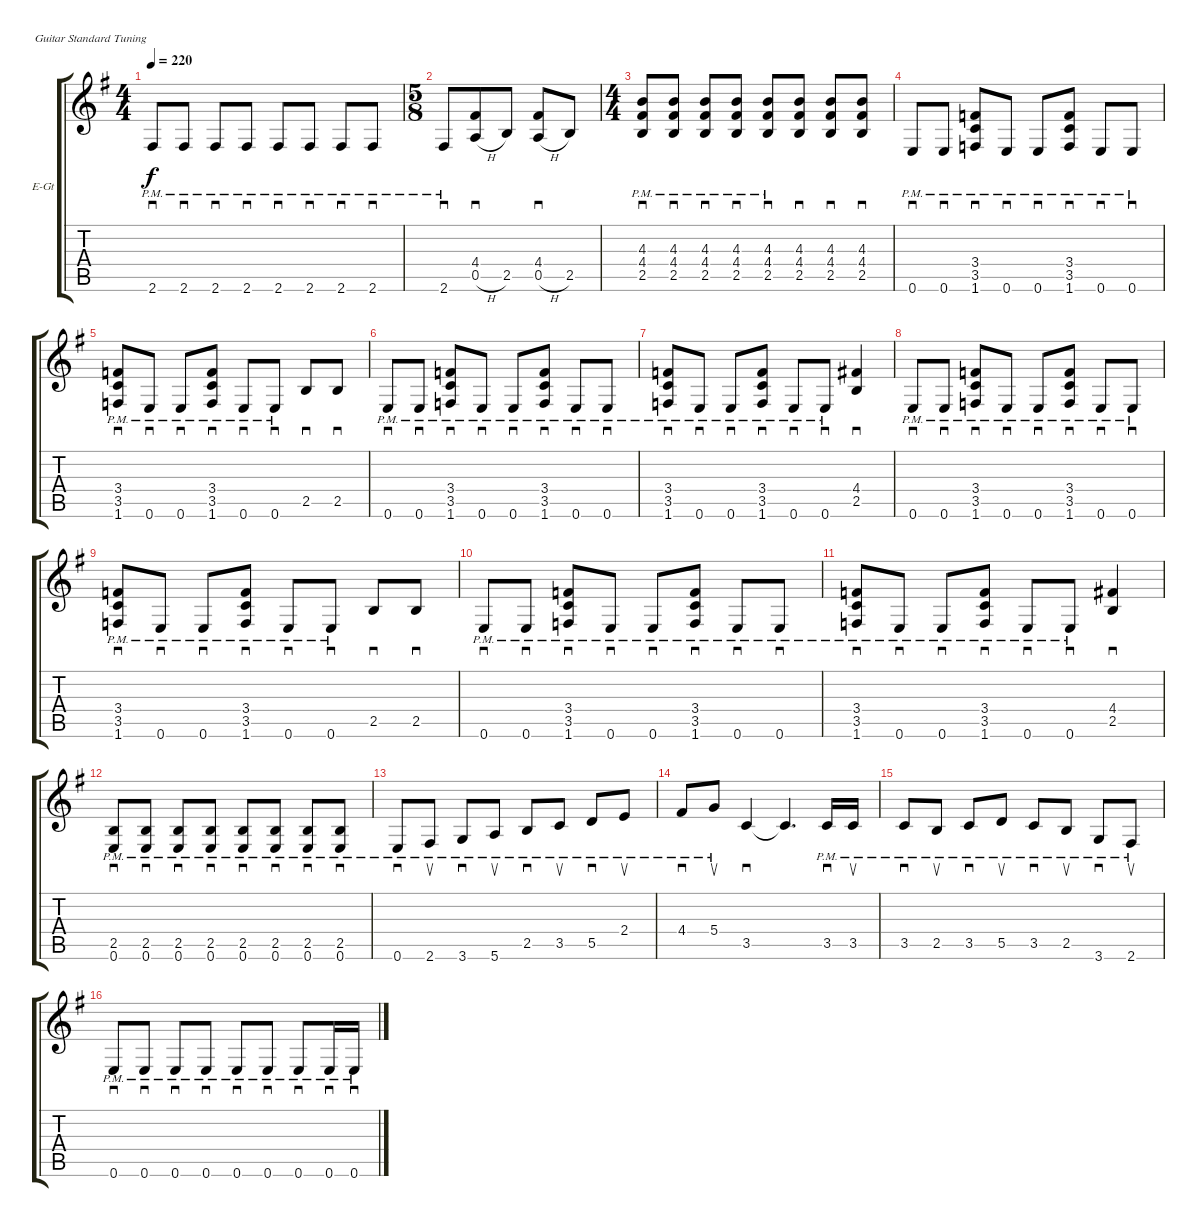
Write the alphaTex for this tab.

\defaultSystemsLayout 4
\bracketExtendMode groupsimilarinstruments
\firstSystemTrackNameOrientation horizontal
\otherSystemsTrackNameOrientation horizontal
\chordDiagramsInScore
\track ("James H." "E-Gt") {instrument overdrivenguitar}
\staff {score tabs}
\tuning (E4 B3 G3 D3 A2 E2)
\ts (4 4)
\tempo 220
\clef g2
\ks g
2.6{pm}.8{sd dy f} 2.6{pm}.8{sd} 2.6{pm}.8{sd} 2.6{pm}.8{sd} 2.6{pm}.8{sd} 2.6{pm}.8{sd} 2.6{pm}.8{sd} 2.6{pm}.8{sd} |
\ts (5 8)
2.6{pm}.8{sd} (0.5{h} 4.4).8{sd} 2.5.8 (0.5{h} 4.4).8{sd} 2.5.8 |
\ts (4 4)
(2.5{pm} 4.4 4.3).8{sd} (2.5{pm} 4.4 4.3).8{sd} (2.5{pm} 4.4 4.3).8{sd} (2.5{pm} 4.4 4.3).8{sd} (2.5{pm} 4.4 4.3).8{sd} (2.5 4.4 4.3).8{sd} (2.5 4.4 4.3).8{sd} (2.5 4.4 4.3).8{sd} |
0.6{pm}.8{sd} 0.6{pm}.8{sd} (1.6{pm} 3.5{pm} 3.4{pm}).8{sd} 0.6{pm}.8{sd} 0.6{pm}.8{sd} (1.6{pm} 3.5{pm} 3.4{pm}).8{sd} 0.6{pm}.8{sd} 0.6{pm}.8{sd} |
(1.6{pm} 3.5{pm} 3.4{pm}).8{sd} 0.6{pm}.8{sd} 0.6{pm}.8{sd} (1.6{pm} 3.5{pm} 3.4{pm}).8{sd} 0.6{pm}.8{sd} 0.6{pm}.8{sd} 2.5.8{sd} 2.5.8{sd} |
0.6{pm}.8{sd} 0.6{pm}.8{sd} (1.6{pm} 3.5{pm} 3.4{pm}).8{sd} 0.6{pm}.8{sd} 0.6{pm}.8{sd} (1.6{pm} 3.5{pm} 3.4{pm}).8{sd} 0.6{pm}.8{sd} 0.6{pm}.8{sd} |
(1.6{pm} 3.5{pm} 3.4{pm}).8{sd} 0.6{pm}.8{sd} 0.6{pm}.8{sd} (1.6{pm} 3.5{pm} 3.4{pm}).8{sd} 0.6{pm}.8{sd} 0.6{pm}.8{sd} (2.5 4.4).4{sd} |
0.6{pm}.8{sd} 0.6{pm}.8{sd} (1.6{pm} 3.5{pm} 3.4{pm}).8{sd} 0.6{pm}.8{sd} 0.6{pm}.8{sd} (1.6{pm} 3.5{pm} 3.4{pm}).8{sd} 0.6{pm}.8{sd} 0.6{pm}.8{sd} |
(1.6{pm} 3.5{pm} 3.4{pm}).8{sd} 0.6{pm}.8{sd} 0.6{pm}.8{sd} (1.6{pm} 3.5{pm} 3.4{pm}).8{sd} 0.6{pm}.8{sd} 0.6{pm}.8{sd} 2.5.8{sd} 2.5.8{sd} |
0.6{pm}.8{sd} 0.6{pm}.8{sd} (1.6{pm} 3.5{pm} 3.4{pm}).8{sd} 0.6{pm}.8{sd} 0.6{pm}.8{sd} (1.6{pm} 3.5{pm} 3.4{pm}).8{sd} 0.6{pm}.8{sd} 0.6{pm}.8{sd} |
(1.6{pm} 3.5{pm} 3.4{pm}).8{sd} 0.6{pm}.8{sd} 0.6{pm}.8{sd} (1.6{pm} 3.5{pm} 3.4{pm}).8{sd} 0.6{pm}.8{sd} 0.6{pm}.8{sd} (2.5 4.4).4{sd} |
(0.6{pm} 2.5{pm}).8{sd} (0.6{pm} 2.5{pm}).8{sd} (0.6{pm} 2.5{pm}).8{sd} (2.5{pm} 0.6{pm}).8{sd} (0.6{pm} 2.5{pm}).8{sd} (2.5{pm} 0.6{pm}).8{sd} (0.6{pm} 2.5{pm}).8{sd} (2.5{pm} 0.6{pm}).8{sd} |
0.6{pm}.8{sd} 2.6{pm}.8{su} 3.6{pm}.8{sd} 5.6{pm}.8{su} 2.5{pm}.8{sd} 3.5{pm}.8{su} 5.5{pm}.8{sd} 2.4{pm}.8{su} |
4.4{pm}.8{sd} 5.4{pm}.8{su} 3.5.4{sd} 3.5{t}.4{d} 3.5{pm}.16{sd} 3.5{pm}.16{su} |
3.5{pm}.8{sd} 2.5{pm}.8{su} 3.5{pm}.8{sd} 5.5{pm}.8{su} 3.5{pm}.8{sd} 2.5{pm}.8{su} 3.6{pm}.8{sd} 2.6{pm}.8{su} |
0.6{pm}.8{sd} 0.6{pm}.8{sd} 0.6{pm}.8{sd} 0.6{pm}.8{sd} 0.6{pm}.8{sd} 0.6{pm}.8{sd} 0.6{pm}.8{sd} 0.6{pm}.16{sd} 0.6{pm}.16{sd}
